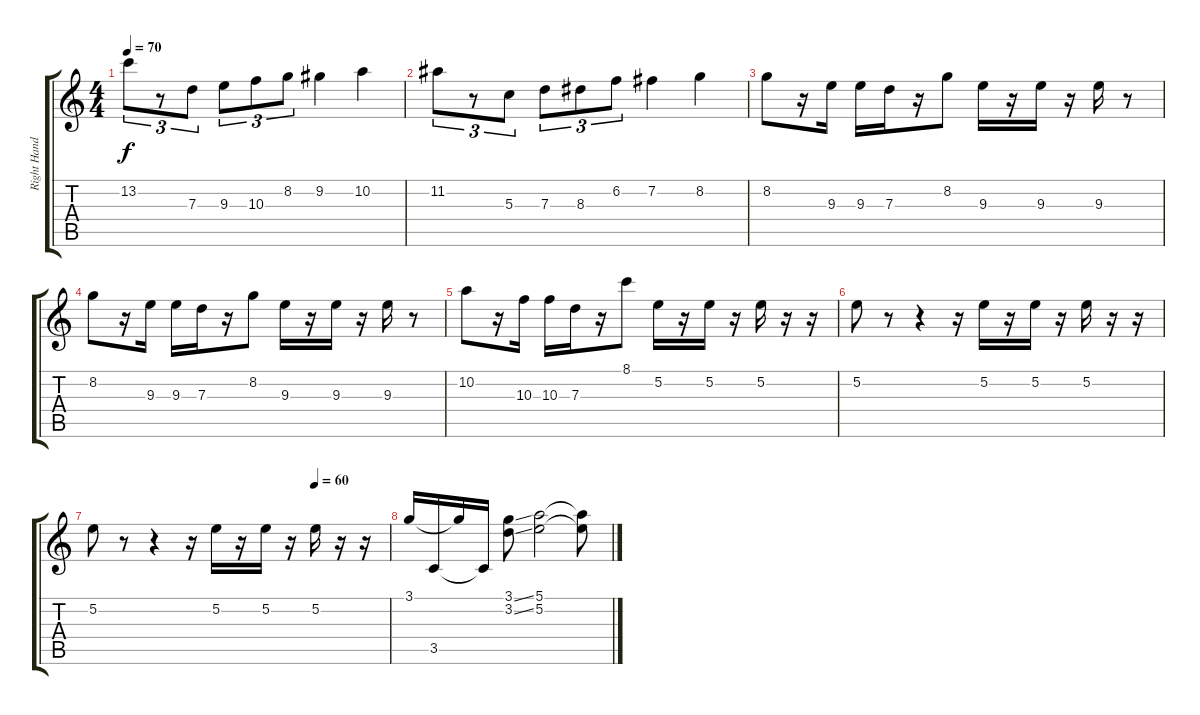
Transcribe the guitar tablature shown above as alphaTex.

\track ("Right Hand" "Right Hand") {instrument electricguitarjazz}
\staff {score tabs}
\tuning (E4 B3 G3 D3 A2 E2) {hide}
\ts (4 4)
\tempo 70
\clef g2
\ks c
13.2.8{tu (3 2) dy f} r.8{tu (3 2)} 7.3.8{tu (3 2)} 9.3.8{tu (3 2)} 10.3.8{tu (3 2)} 8.2.8{tu (3 2)} 9.2.4 10.2.4 |
11.2.8{tu (3 2)} r.8{tu (3 2)} 5.3.8{tu (3 2)} 7.3.8{tu (3 2)} 8.3.8{tu (3 2)} 6.2.8{tu (3 2)} 7.2.4 8.2.4 |
8.2.8 r.16 9.3.16 9.3.16 7.3.16 r.16 8.2.8 9.3.16 r.16 9.3.16 r.16 9.3.16 r.8 |
8.2.8 r.16 9.3.16 9.3.16 7.3.16 r.16 8.2.8 9.3.16 r.16 9.3.16 r.16 9.3.16 r.8 |
10.2.8 r.16 10.3.16 10.3.16 7.3.16 r.16 8.1.8 5.2.16 r.16 5.2.16 r.16 5.2.16 r.16 r.16 |
5.2.8 r.8 r.4 r.16 5.2.16 r.16 5.2.16 r.16 5.2.16 r.16 r.16 |
\tempo (60 0.75)
5.2.8 r.8 r.4 r.16 5.2.16 r.16 5.2.16 r.16 5.2.16 r.16 r.16 |
3.1.16 3.5.16 3.1{t}.16 3.5{t}.16 (3.1{ss} 3.2{ss}).8 (5.1 5.2).2 (5.1{t} 5.2{t}).8
